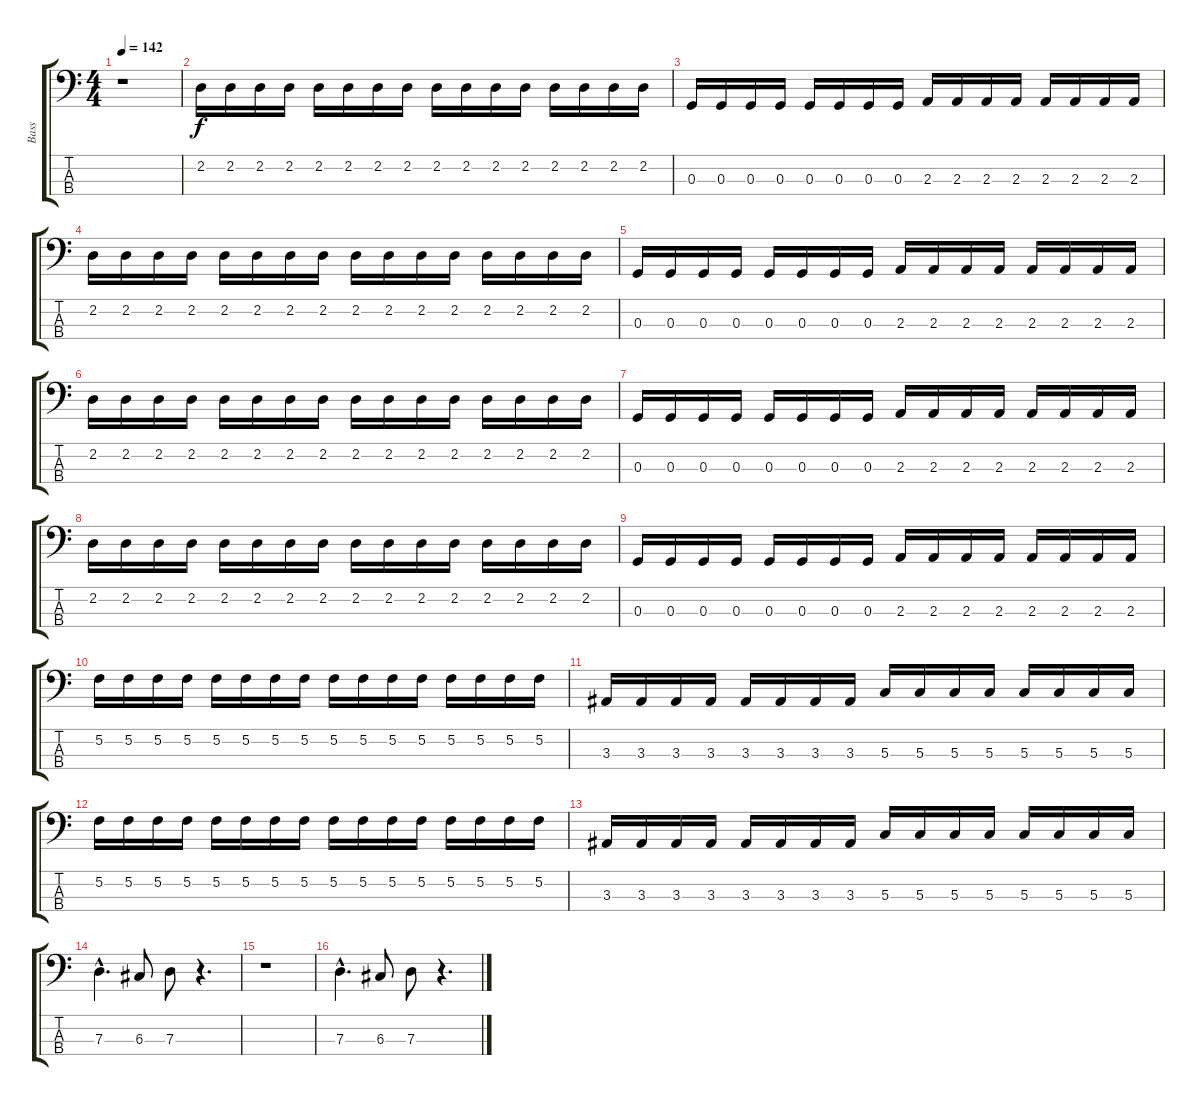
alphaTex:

\track ("Bass" "Bass") {instrument electricbassfinger}
\staff {score tabs}
\tuning (F2 C2 G1 D1) {hide}
\ts (4 4)
\tempo 142
\clef f4
\ks c
r.1{dy f} |
2.2.16 2.2.16 2.2.16 2.2.16 2.2.16 2.2.16 2.2.16 2.2.16 2.2.16 2.2.16 2.2.16 2.2.16 2.2.16 2.2.16 2.2.16 2.2.16 |
0.3.16 0.3.16 0.3.16 0.3.16 0.3.16 0.3.16 0.3.16 0.3.16 2.3.16 2.3.16 2.3.16 2.3.16 2.3.16 2.3.16 2.3.16 2.3.16 |
2.2.16 2.2.16 2.2.16 2.2.16 2.2.16 2.2.16 2.2.16 2.2.16 2.2.16 2.2.16 2.2.16 2.2.16 2.2.16 2.2.16 2.2.16 2.2.16 |
0.3.16 0.3.16 0.3.16 0.3.16 0.3.16 0.3.16 0.3.16 0.3.16 2.3.16 2.3.16 2.3.16 2.3.16 2.3.16 2.3.16 2.3.16 2.3.16 |
2.2.16 2.2.16 2.2.16 2.2.16 2.2.16 2.2.16 2.2.16 2.2.16 2.2.16 2.2.16 2.2.16 2.2.16 2.2.16 2.2.16 2.2.16 2.2.16 |
0.3.16 0.3.16 0.3.16 0.3.16 0.3.16 0.3.16 0.3.16 0.3.16 2.3.16 2.3.16 2.3.16 2.3.16 2.3.16 2.3.16 2.3.16 2.3.16 |
2.2.16 2.2.16 2.2.16 2.2.16 2.2.16 2.2.16 2.2.16 2.2.16 2.2.16 2.2.16 2.2.16 2.2.16 2.2.16 2.2.16 2.2.16 2.2.16 |
0.3.16 0.3.16 0.3.16 0.3.16 0.3.16 0.3.16 0.3.16 0.3.16 2.3.16 2.3.16 2.3.16 2.3.16 2.3.16 2.3.16 2.3.16 2.3.16 |
5.2.16 5.2.16 5.2.16 5.2.16 5.2.16 5.2.16 5.2.16 5.2.16 5.2.16 5.2.16 5.2.16 5.2.16 5.2.16 5.2.16 5.2.16 5.2.16 |
3.3.16 3.3.16 3.3.16 3.3.16 3.3.16 3.3.16 3.3.16 3.3.16 5.3.16 5.3.16 5.3.16 5.3.16 5.3.16 5.3.16 5.3.16 5.3.16 |
5.2.16 5.2.16 5.2.16 5.2.16 5.2.16 5.2.16 5.2.16 5.2.16 5.2.16 5.2.16 5.2.16 5.2.16 5.2.16 5.2.16 5.2.16 5.2.16 |
3.3.16 3.3.16 3.3.16 3.3.16 3.3.16 3.3.16 3.3.16 3.3.16 5.3.16 5.3.16 5.3.16 5.3.16 5.3.16 5.3.16 5.3.16 5.3.16 |
7.3{hac}.4{d} 6.3.8 7.3.8 r.4{d} |
r.1 |
7.3{hac}.4{d} 6.3.8 7.3.8 r.4{d}
